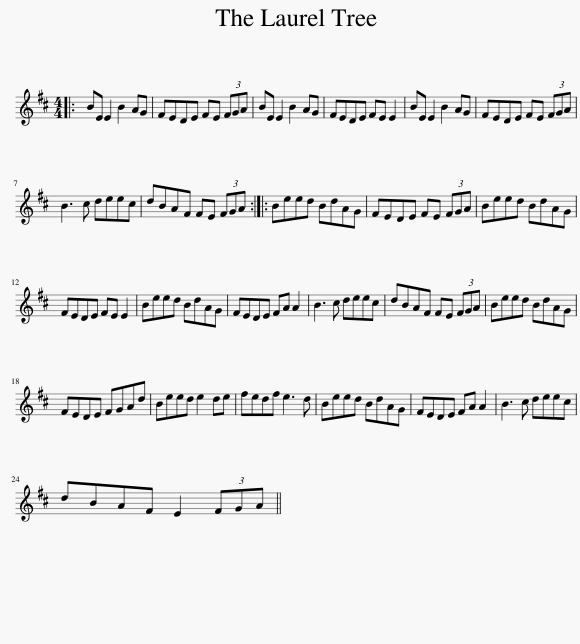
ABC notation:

X:1
L:1/8
M:4/4
I:linebreak $
K:D
V:1 treble
V:1
|: BE E2 B2 AG | FEDE FE (3FGA | BE E2 B2 AG | FEDE FE E2 | BE E2 B2 AG | %5
 FEDE FE (3FGA |$ B3 c deec | dBAF FE (3FGA :: Beed BdAG | FEDE FE (3FGA | %10
 Beed BdAG |$ FEDE FE E2 | Beed BdAG | FEDE FA A2 | B3 c deec | %15
 dBAF FE (3FGA | Beed BdAG |$ FEDE FGAd | Beed e2 de | fedf e3 d | %20
 Beed BdAG | FEDE FA A2 | B3 c deec |$ dBAF E2 (3FGA || %24
